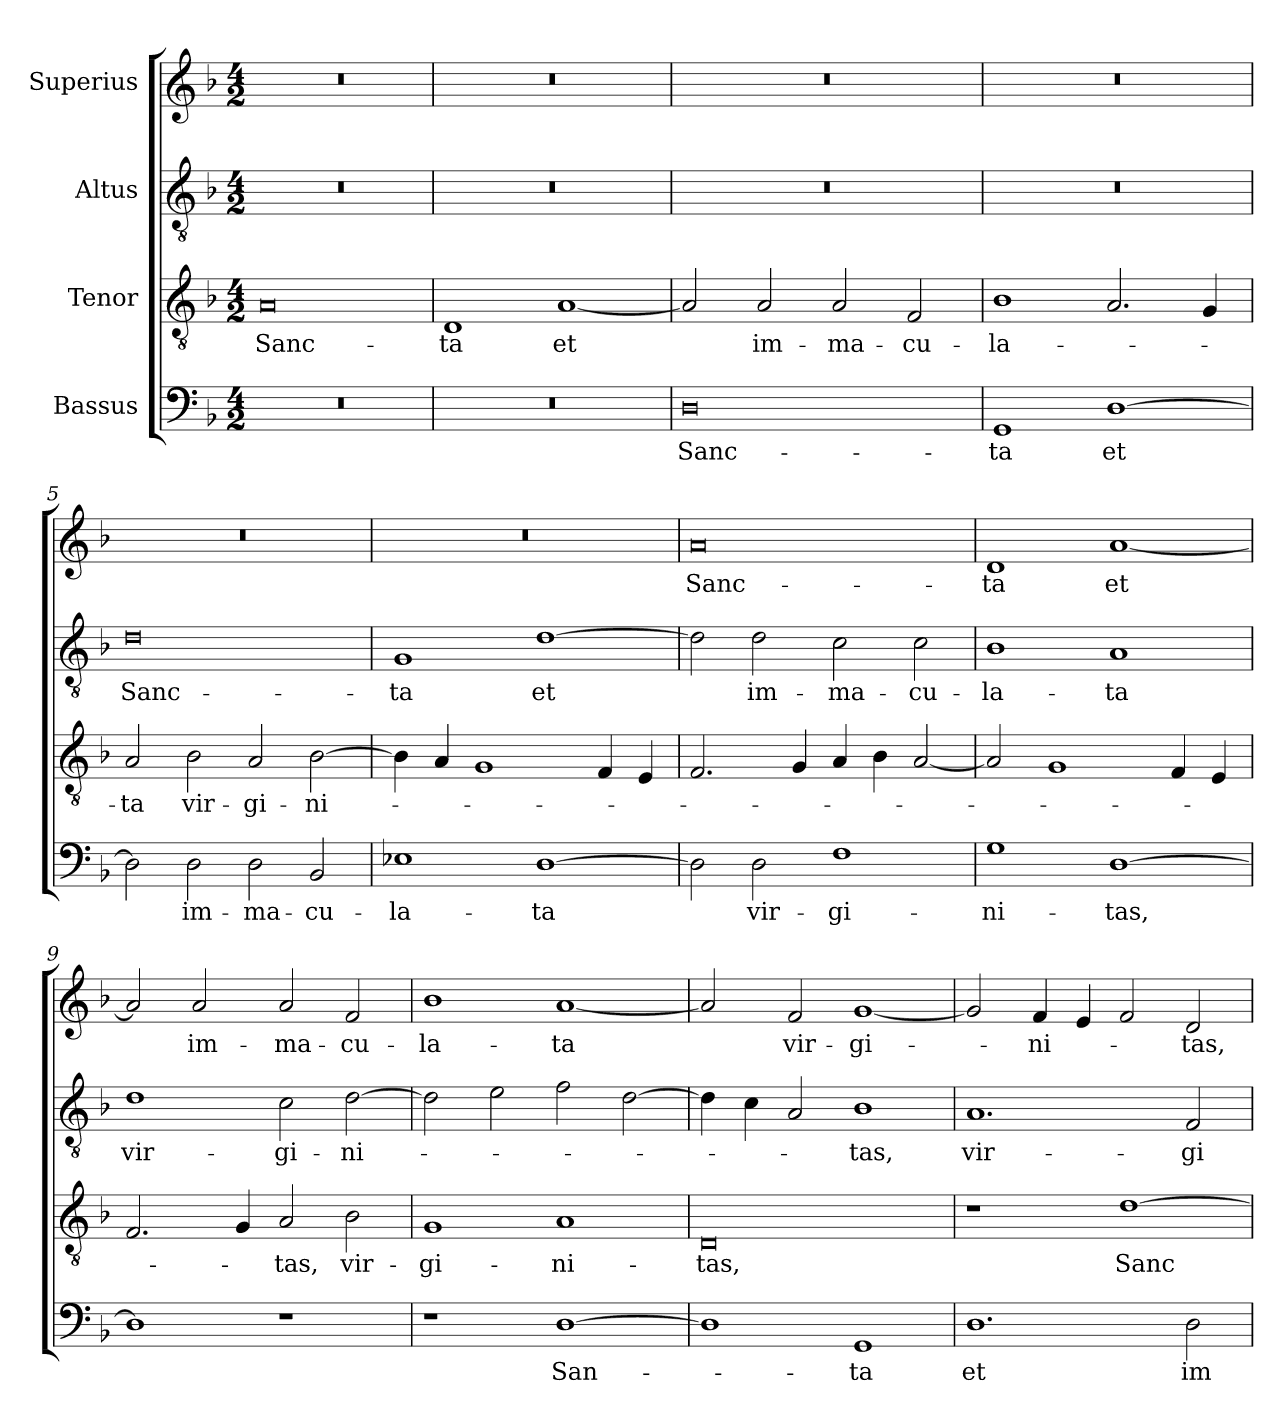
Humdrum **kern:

**kern	**text	**kern	**text	**kern	**text	**kern	**text
*part4	*part4	*part3	*part3	*part2	*part2	*part1	*part1
*staff4	*staff4	*staff3	*staff3	*staff2	*staff2	*staff1	*staff1
*I"Bassus	*	*I"Tenor	*	*I"Altus	*	*I"Superius	*
*clefF4	*	*clefGv2	*	*clefGv2	*	*clefG2	*
*k[b-]	*	*k[b-]	*	*k[b-]	*	*k[b-]	*
*M4/2	*	*M4/2	*	*M4/2	*	*M4/2	*
=1	=1	=1	=1	=1	=1	=1	=1
0r	.	0A/	Sanc-	0r	.	0r	.
=2	=2	=2	=2	=2	=2	=2	=2
0r	.	1D/	-ta	0r	.	0r	.
.	.	[1A/	et	.	.	.	.
=3	=3	=3	=3	=3	=3	=3	=3
0D\	Sanc-	2A/]	.	0r	.	0r	.
.	.	2A/	im-	.	.	.	.
.	.	2A/	-ma-	.	.	.	.
.	.	2F/	-cu-	.	.	.	.
=4	=4	=4	=4	=4	=4	=4	=4
1GG/	-ta	1B-\	-la-	0r	.	0r	.
[1D\	et	2.A/	.	.	.	.	.
.	.	4G/	.	.	.	.	.
=5	=5	=5	=5	=5	=5	=5	=5
2D\]	.	2A/	-ta	0d\	Sanc-	0r	.
2D\	im-	2B-\	vir-	.	.	.	.
2D\	-ma-	2A/	-gi-	.	.	.	.
2BB-/	-cu-	[2B-\	-ni-	.	.	.	.
=6	=6	=6	=6	=6	=6	=6	=6
1E-\	-la-	4B-\]	.	1G/	-ta	0r	.
.	.	4A/	.	.	.	.	.
.	.	1G/	.	.	.	.	.
[1D\	-ta	.	.	[1d\	et	.	.
.	.	4F/	.	.	.	.	.
.	.	4E/	.	.	.	.	.
=7	=7	=7	=7	=7	=7	=7	=7
2D\]	.	2.F/	.	2d\]	.	0a/	Sanc-
2D\	vir-	.	.	2d\	im-	.	.
.	.	4G/	.	.	.	.	.
1F\	-gi-	4A/	.	2c\	-ma-	.	.
.	.	4B-\	.	.	.	.	.
.	.	[2A/	.	2c\	-cu-	.	.
=8	=8	=8	=8	=8	=8	=8	=8
1G\	-ni-	2A/]	.	1B-\	-la-	1d/	-ta
.	.	1G/	.	.	.	.	.
[1D\	-tas,	.	.	1A/	-ta	[1a/	et
.	.	4F/	.	.	.	.	.
.	.	4E/	.	.	.	.	.
=9	=9	=9	=9	=9	=9	=9	=9
1D\]	.	2.F/	.	1d\	vir-	2a/]	.
.	.	.	.	.	.	2a/	im-
.	.	4G/	.	.	.	.	.
1r	.	2A/	-tas,	2c\	-gi-	2a/	-ma-
.	.	2B-\	vir-	[2d\	-ni-	2f/	-cu-
=10	=10	=10	=10	=10	=10	=10	=10
1r	.	1G/	-gi-	2d\]	.	1b-\	-la-
.	.	.	.	2e\	.	.	.
[1D\	San-	1A/	-ni-	2f\	.	[1a/	-ta
.	.	.	.	[2d\	.	.	.
=11	=11	=11	=11	=11	=11	=11	=11
1D\]	.	0D/	-tas,	4d\]	.	2a/]	.
.	.	.	.	4c\	.	.	.
.	.	.	.	2A/	.	2f/	vir-
1GG/	-ta	.	.	1B-\	-tas,	[1g/	-gi-
=12	=12	=12	=12	=12	=12	=12	=12
1.D\	et	1r	.	1.A/	vir-	2g/]	.
.	.	.	.	.	.	4f/	-ni-
.	.	.	.	.	.	4e/	.
.	.	[1d\	Sanc-	.	.	2f/	.
2D\	im-	.	.	2F/	-gi-	2d/	-tas,
=	=	=	=	=	=	=	=
*-	*-	*-	*-	*-	*-	*-	*-
